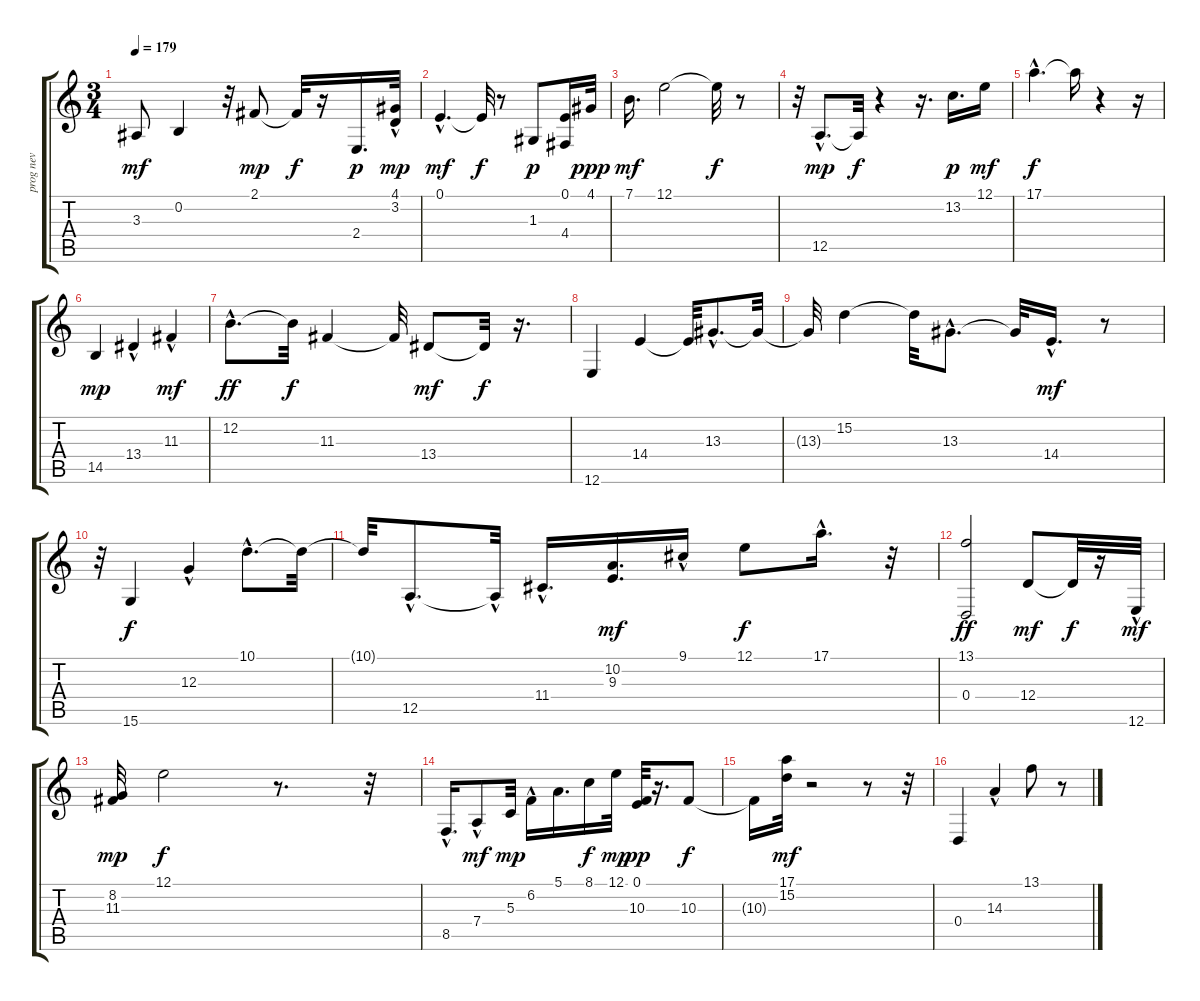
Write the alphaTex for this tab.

\track ("prog nev" "prog nev") {instrument acousticgrandpiano}
\staff {score tabs}
\tuning (E4 B3 G3 D3 A2 E2) {hide}
\ts (3 4)
\tempo 179
\clef g2
\ks c
3.3.8{dy mf} 0.2.4 r.32 2.1.8{dy mp} 2.1{t}.32{dy f} r.16 2.4.16{d dy p} (4.1{hac} 3.2{hac}).32{dy mp} |
0.1{hac}.4{d dy mf} 0.1{t}.32{dy f} r.8 1.3.8{dy p} (0.1 4.4).16 4.1.32{dy ppp} |
7.1.16{d dy mf} 12.1.2 12.1{t}.32{dy f} r.8 |
r.32 12.5{hac}.8{d dy mp} 12.5{t}.32{dy f} r.4 r.16{d} 13.2.16{d dy p} 12.1.16{dy mf} |
17.1{hac}.4{d dy f} 17.1{t}.16 r.4 r.16 |
14.5.4{dy mp} 13.4{hac}.4 11.3{hac}.4{dy mf} |
12.2{hac}.8{d dy ff} 12.2{t}.32{dy f} 11.3.4 11.3{t}.32 13.4.8{dy mf} 13.4{t}.32{dy f} r.16{d} |
12.6.4 14.4.4 14.4{t}.32 13.3{hac}.8{d} 13.3{t}.32 |
13.3{t}.32 15.2.4 15.2{t}.32 13.3{hac}.8{d} 13.3{t}.32 14.4{hac}.16{d dy mf} r.8 |
r.32 15.6.4{dy f} 12.3{hac}.4 10.1{hac}.8{d} 10.1{t}.32 |
10.1{t}.32 12.5{hac}.8{d} 12.5{hac t}.32 11.4{hac}.16{d} (10.2 9.3).16{d dy mf} 9.1{hac}.16 12.1.8{dy f} 17.1{hac}.16{d} r.32 |
(13.1 0.4).2{dy ff} 12.4.8{dy mf} 12.4{t}.32{dy f} r.16 12.6{hac}.32{dy mf} |
(8.2 11.3).32{dy mp} 12.1.2{dy f} r.8{d} r.32 |
8.5{hac}.16{d} 7.4{hac}.8{dy mf} 5.3.32{dy mp} 6.2{hac}.16 5.1.16{d} 8.1.16{dy f} 12.1.32{dy mp} (0.1 10.3).32{dy pp} r.16{d} 10.3.8{dy f} |
10.3{t}.16 (17.1 15.2).32{dy mf} r.2 r.8 r.32 |
0.4.4 14.3{hac}.4 13.1.8 r.8
